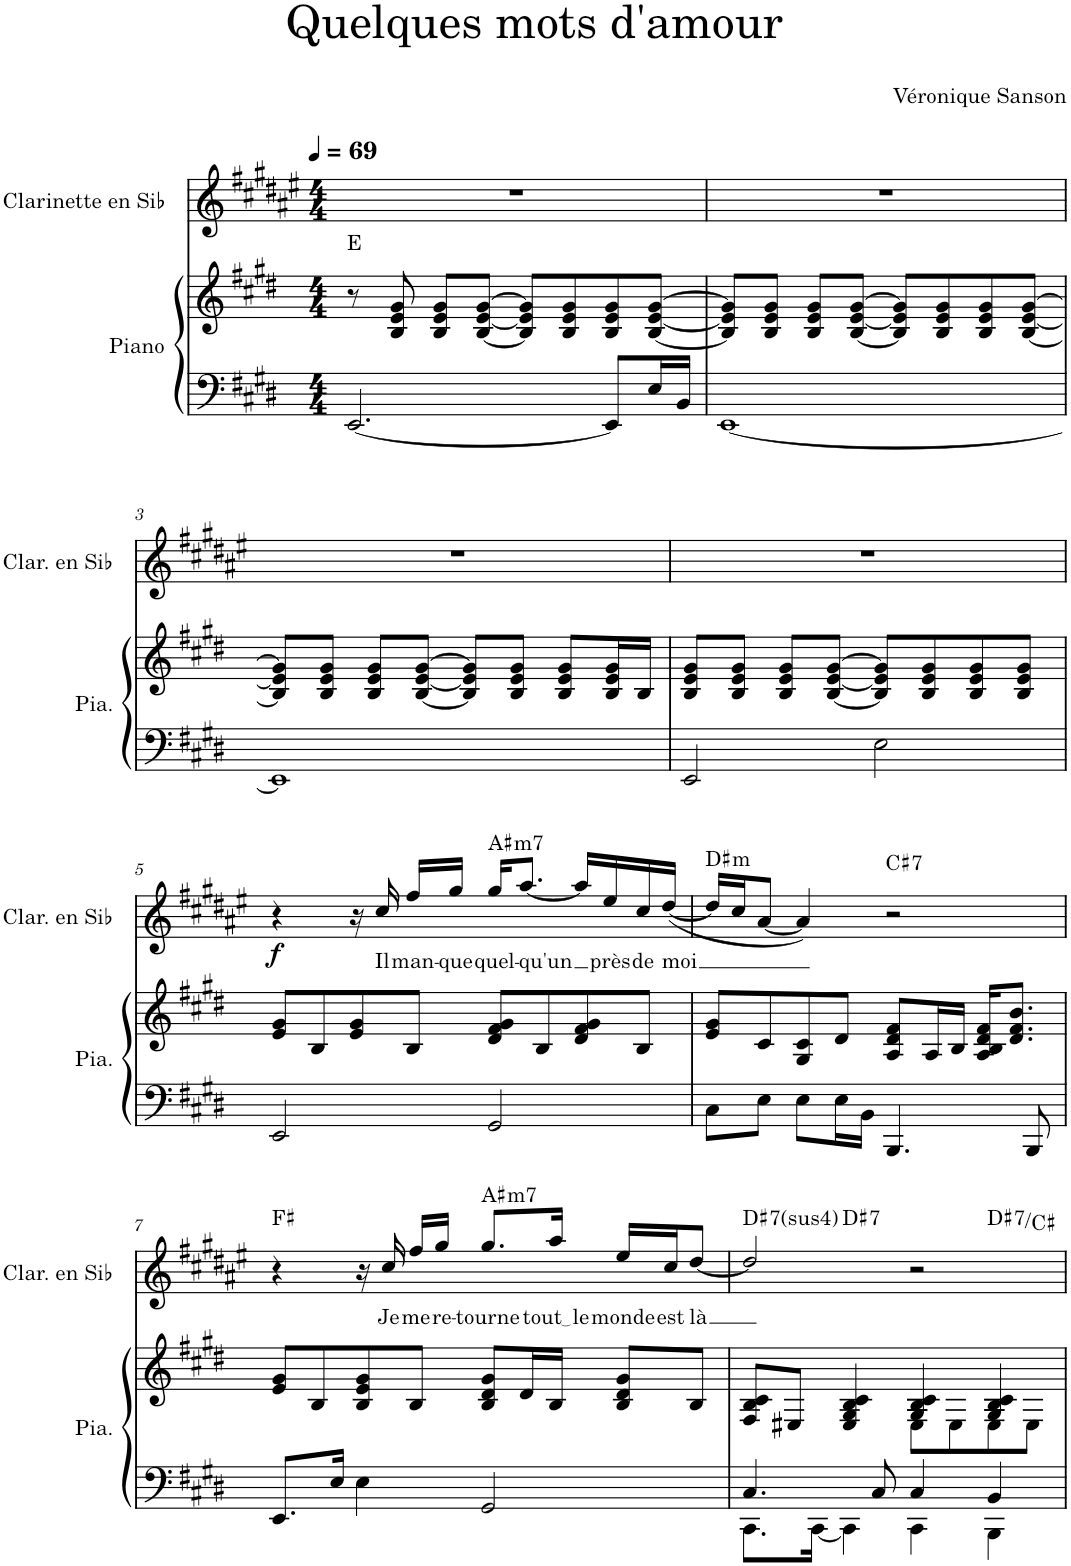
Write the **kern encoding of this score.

**kern	**kern	**harte	**kern	**text	**dynam	**harte
*part2	*part2	*part2	*part1	*part1	*part1	*part1
*staff3	*staff2	*	*staff1	*staff1	*staff1	*
*I"Piano	*	*	*I"Clarinette en Sib	*	*	*
*I'Pia.	*	*	*I'Clar. en Sib	*	*	*
*clefF4	*clefG2	*	*clefG2	*	*	*
*	*	*	*Trd1c2	*	*	*
*k[f#c#g#d#]	*k[f#c#g#d#]	*	*k[f#c#g#d#a#e#]	*	*	*
*M4/4	*M4/4	*	*M4/4	*	*	*
*MM69	*MM69	*	*MM69	*	*	*
=1	=1	=1	=1	=1	=1	=1
[2.EE/	8r	E:maj	1r	.	.	.
.	8B/ 8e/ 8g#/	.	.	.	.	.
.	8B/ 8e/ 8g#/L	.	.	.	.	.
.	[8B/ [8e/ [8g#/J	.	.	.	.	.
.	8B/] 8e/] 8g#/]L	.	.	.	.	.
.	8B/ 8e/ 8g#/	.	.	.	.	.
8EE/L]	8B/ 8e/ 8g#/	.	.	.	.	.
16E/L	[8B/ [8e/ [8g#/J	.	.	.	.	.
16BB/JJ	.	.	.	.	.	.
=2	=2	=2	=2	=2	=2	=2
[1EE	8B/] 8e/] 8g#/]L	.	1r	.	.	.
.	8B/ 8e/ 8g#/J	.	.	.	.	.
.	8B/ 8e/ 8g#/L	.	.	.	.	.
.	[8B/ [8e/ [8g#/J	.	.	.	.	.
.	8B/] 8e/] 8g#/]L	.	.	.	.	.
.	8B/ 8e/ 8g#/	.	.	.	.	.
.	8B/ 8e/ 8g#/	.	.	.	.	.
.	[8B/ [8e/ [8g#/J	.	.	.	.	.
!!LO:LB:g=z
=3	=3	=3	=3	=3	=3	=3
1EE]	8B/] 8e/] 8g#/]L	.	1r	.	.	.
.	8B/ 8e/ 8g#/J	.	.	.	.	.
.	8B/ 8e/ 8g#/L	.	.	.	.	.
.	[8B/ [8e/ [8g#/J	.	.	.	.	.
.	8B/] 8e/] 8g#/]L	.	.	.	.	.
.	8B/ 8e/ 8g#/J	.	.	.	.	.
.	8B/ 8e/ 8g#/L	.	.	.	.	.
.	16B/ 16e/ 16g#/L	.	.	.	.	.
.	16B/JJ	.	.	.	.	.
=4	=4	=4	=4	=4	=4	=4
2EE/	8B/ 8e/ 8g#/L	.	1r	.	.	.
.	8B/ 8e/ 8g#/J	.	.	.	.	.
.	8B/ 8e/ 8g#/L	.	.	.	.	.
.	[8B/ [8e/ [8g#/J	.	.	.	.	.
2E\	8B/] 8e/] 8g#/]L	.	.	.	.	.
.	8B/ 8e/ 8g#/	.	.	.	.	.
.	8B/ 8e/ 8g#/	.	.	.	.	.
.	8B/ 8e/ 8g#/J	.	.	.	.	.
!!LO:LB:g=z
=5	=5	=5	=5	=5	=5	=5
!	!	!	!	!	!LO:DY:b	!
2EE/	8e/ 8g#/L	.	4r	.	f	.
.	8B/	.	.	.	.	.
.	8e/ 8g#/	.	16r	.	.	.
!	!	!	!	!LO:LY:b	!	!
.	.	.	16cc#/	Il	.	.
!	!	!	!	!LO:LY:b	!	!
.	8B/J	.	16ff#/LL	man-	.	.
!	!	!	!	!LO:LY:b	!	!
.	.	.	16gg#/JJ	-que	.	.
!	!	!	!	!LO:LY:b	!	!LO:H:kt=m7
2GG#/	8d#/ 8f#/ 8g#/L	.	16gg#/KL	quel-	.	A#:min7
!	!	!	!	!LO:LY:b	!	!
.	.	.	[8.aa#/J	-qu'un	.	.
.	8B/	.	.	.	.	.
.	8d#/ 8f#/ 8g#/	.	16aa#/LL]	.	.	.
!	!	!	!	!LO:LY:b	!	!
.	.	.	16ee#/	près	.	.
!	!	!	!	!LO:LY:b	!	!
.	8B/J	.	16cc#/	de	.	.
!	!	!	!	!LO:LY:b	!	!
.	.	.	([16dd#/JJ	moi	.	.
=6	=6	=6	=6	=6	=6	=6
!	!	!	!	!	!	!LO:H:kt=m
8C#\L	8e/ 8g#/L	.	16dd#/LL]	.	.	D#:min
.	.	.	16cc#/J	.	.	.
8E\J	8c#/	.	[8a#/J	.	.	.
8E\L	8G#/ 8c#/	.	4a#/])	.	.	.
16E\L	8d#/J	.	.	.	.	.
16BB\JJ	.	.	.	.	.	.
!	!	!	!	!	!	!LO:H:kt=7
4.BBB/	8A/ 8d#/ 8f#/L	.	2r	.	.	C#:7
.	16A/L	.	.	.	.	.
.	16B/JJ	.	.	.	.	.
.	16A/ 16B/ 16d#/ 16f#/KL	.	.	.	.	.
.	8.d#/ 8.f#/ 8.b/J	.	.	.	.	.
8BBB/	.	.	.	.	.	.
!!LO:LB:g=z
=7	=7	=7	=7	=7	=7	=7
8.EE/L	8e/ 8g#/L	.	4r	.	.	F#:maj
.	8B/	.	.	.	.	.
16E/Jk	.	.	.	.	.	.
4E\	8B/ 8e/ 8g#/	.	16r	.	.	.
!	!	!	!	!LO:LY:b	!	!
.	.	.	16cc#/	Je	.	.
!	!	!	!	!LO:LY:b	!	!
.	8B/J	.	16ff#/LL	me	.	.
!	!	!	!	!LO:LY:b	!	!
.	.	.	16gg#/JJ	re-	.	.
!	!	!	!	!LO:LY:b	!	!LO:H:kt=m7
2GG#/	8B/ 8d#/ 8g#/L	.	8.gg#/L	-tourne	.	A#:min7
.	16d#/L	.	.	.	.	.
!	!	!	!	!LO:LY:b	!	!
.	16B/JJ	.	16aa#/Jk	tout le	.	.
!	!	!	!	!LO:LY:b	!	!
.	8B/ 8d#/ 8g#/L	.	16ee#/LL	monde	.	.
!	!	!	!	!LO:LY:b	!	!
.	.	.	16cc#/J	est	.	.
!	!	!	!	!LO:LY:b	!	!
.	8B/J	.	[8dd#/J	là	.	.
=8	=8	=8	=8	=8	=8	=8
*^	*^	*	*	*	*	*
!	!	!	!	!	!	!	!	!LO:H:kt=74
*	*	*	*	*	*^	*	*	*
*	*	*	*	*	*	*^	*	*	*
4.C#/	8.CC#\L	8F#/ 8B/ 8c#/L	2ryy	.	2dd#/]	4ryy	2.ryy	.	.	D#:sus4(7)
.	.	8E#X/J	.	.	.	.	.	.	.	.
.	[16CC#\Jk	.	.	.	.	.	.	.	.	.
!	!	!	!	!	!	!	!	!	!	!LO:H:kt=7
.	4CC#\]	4E#/ 4G#/ 4B/ 4c#/	.	.	.	2.ryy	.	.	.	D#:7
8C#/	.	.	.	.	.	.	.	.	.	.
4C#/	4CC#\	4G#/ 4B/ 4c#/	8E#\L	.	2r	.	.	.	.	.
.	.	.	8E#\	.	.	.	.	.	.	.
!	!	!	!	!	!	!	!	!	!	!LO:H:kt=7
4BB/	4BBB\	4G#/ 4B/ 4c#/	8E#\	.	.	.	4ryy	.	.	D#:7/b7
.	.	.	8E#\J	.	.	.	.	.	.	.
*v	*v	*	*	*	*v	*v	*v	*	*	*
*	*v	*v	*	*	*	*	*
=	=	=	=	=	=	=
*-	*-	*-	*-	*-	*-	*-
